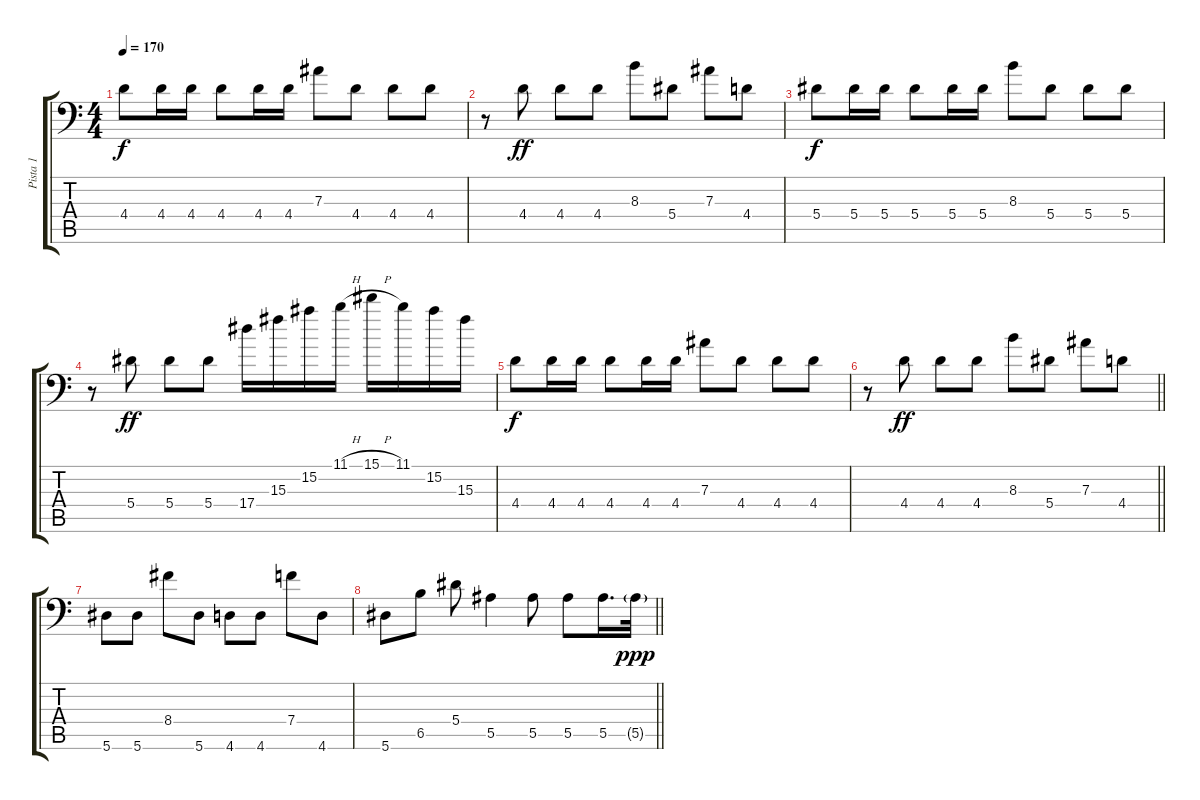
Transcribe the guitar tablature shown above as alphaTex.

\track ("Pista 1" "Pista 1") {instrument distortionguitar}
\staff {score tabs}
\tuning (C4 G3 Eb3 Bb2 F2 Bb1) {hide}
\ts (4 4)
\tempo 170
\clef f4
\ks c
4.4.8{dy f} 4.4.16 4.4.16 4.4.8 4.4.16 4.4.16 7.3.8 4.4.8 4.4.8 4.4.8 |
r.8 4.4.8{dy ff} 4.4.8 4.4.8 8.3.8 5.4.8 7.3.8 4.4.8 |
5.4.8{dy f} 5.4.16 5.4.16 5.4.8 5.4.16 5.4.16 8.3.8 5.4.8 5.4.8 5.4.8 |
r.8 5.4.8{dy ff} 5.4.8 5.4.8 17.4.16 15.3.16 15.2.16 11.1{h}.16 15.1{h}.16 11.1.16 15.2.16 15.3.16 |
4.4.8{dy f} 4.4.16 4.4.16 4.4.8 4.4.16 4.4.16 7.3.8 4.4.8 4.4.8 4.4.8 |
\barLineRight lightlight
r.8 4.4.8{dy ff} 4.4.8 4.4.8 8.3.8 5.4.8 7.3.8 4.4.8 |
5.6.8 5.6.8 8.4.8 5.6.8 4.6.8 4.6.8 7.4.8 4.6.8 |
\barLineRight lightlight
5.6.8 6.5.8 5.4.8 5.5.4 5.5.8 5.5.8 5.5.16{d} 5.5{g}.32{dy ppp}
